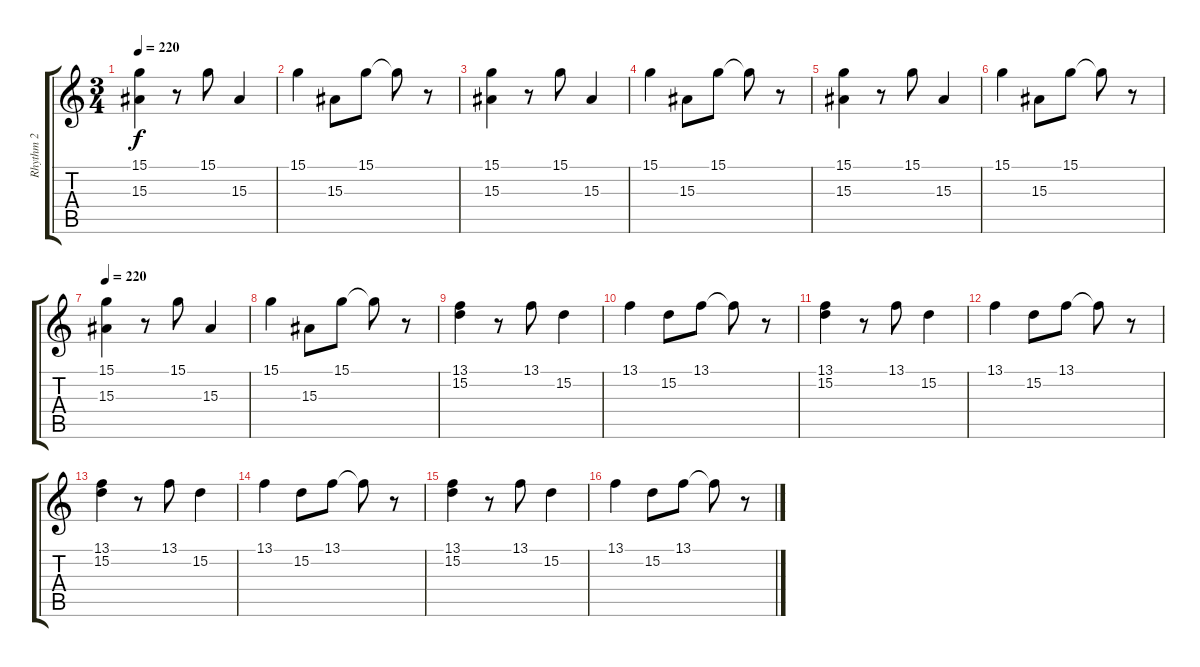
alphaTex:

\track ("Rhythm 2" "Rhythm 2") {instrument harpsichord}
\staff {score tabs}
\tuning (E4 B3 G3 D3 A2 E2) {hide}
\ts (3 4)
\tempo 220
\clef g2
\ks c
(15.1 15.3).4{dy f} r.8 15.1.8 15.3.4 |
15.1.4 15.3.8 15.1.8 15.1{t}.8 r.8 |
(15.1 15.3).4 r.8 15.1.8 15.3.4 |
15.1.4 15.3.8 15.1.8 15.1{t}.8 r.8 |
(15.1 15.3).4 r.8 15.1.8 15.3.4 |
15.1.4 15.3.8 15.1.8 15.1{t}.8 r.8 |
\tempo 220
(15.1 15.3).4 r.8 15.1.8 15.3.4 |
15.1.4 15.3.8 15.1.8 15.1{t}.8 r.8 |
(13.1 15.2).4 r.8 13.1.8 15.2.4 |
13.1.4 15.2.8 13.1.8 13.1{t}.8 r.8 |
(13.1 15.2).4 r.8 13.1.8 15.2.4 |
13.1.4 15.2.8 13.1.8 13.1{t}.8 r.8 |
(13.1 15.2).4 r.8 13.1.8 15.2.4 |
13.1.4 15.2.8 13.1.8 13.1{t}.8 r.8 |
(13.1 15.2).4 r.8 13.1.8 15.2.4 |
13.1.4 15.2.8 13.1.8 13.1{t}.8 r.8
